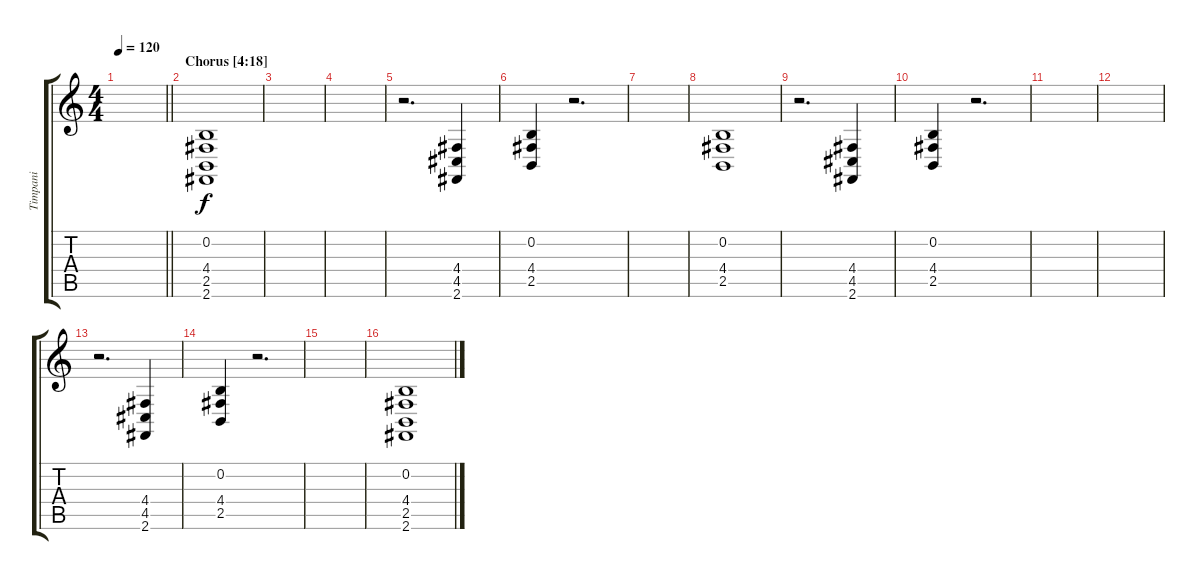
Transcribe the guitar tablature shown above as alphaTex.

\track ("Timpani" "Timpani") {instrument timpani}
\staff {score tabs}
\tuning (E4 B3 G3 D3 A2 E2) {hide}
\ts (4 4)
\tempo 120
\clef g2
\barLineRight lightlight
\ks c
|
\section ("" "Chorus [4:18]")
(0.2 4.4 2.5 2.6).1 |
|
|
r.2{d} (4.4 4.5 2.6).4 |
(0.2 4.4 2.5).4 r.2{d} |
|
(0.2 4.4 2.5).1 |
r.2{d} (4.4 4.5 2.6).4 |
(0.2 4.4 2.5).4 r.2{d} |
|
|
r.2{d} (4.4 4.5 2.6).4 |
(0.2 4.4 2.5).4 r.2{d} |
|
(0.2 4.4 2.5 2.6).1
